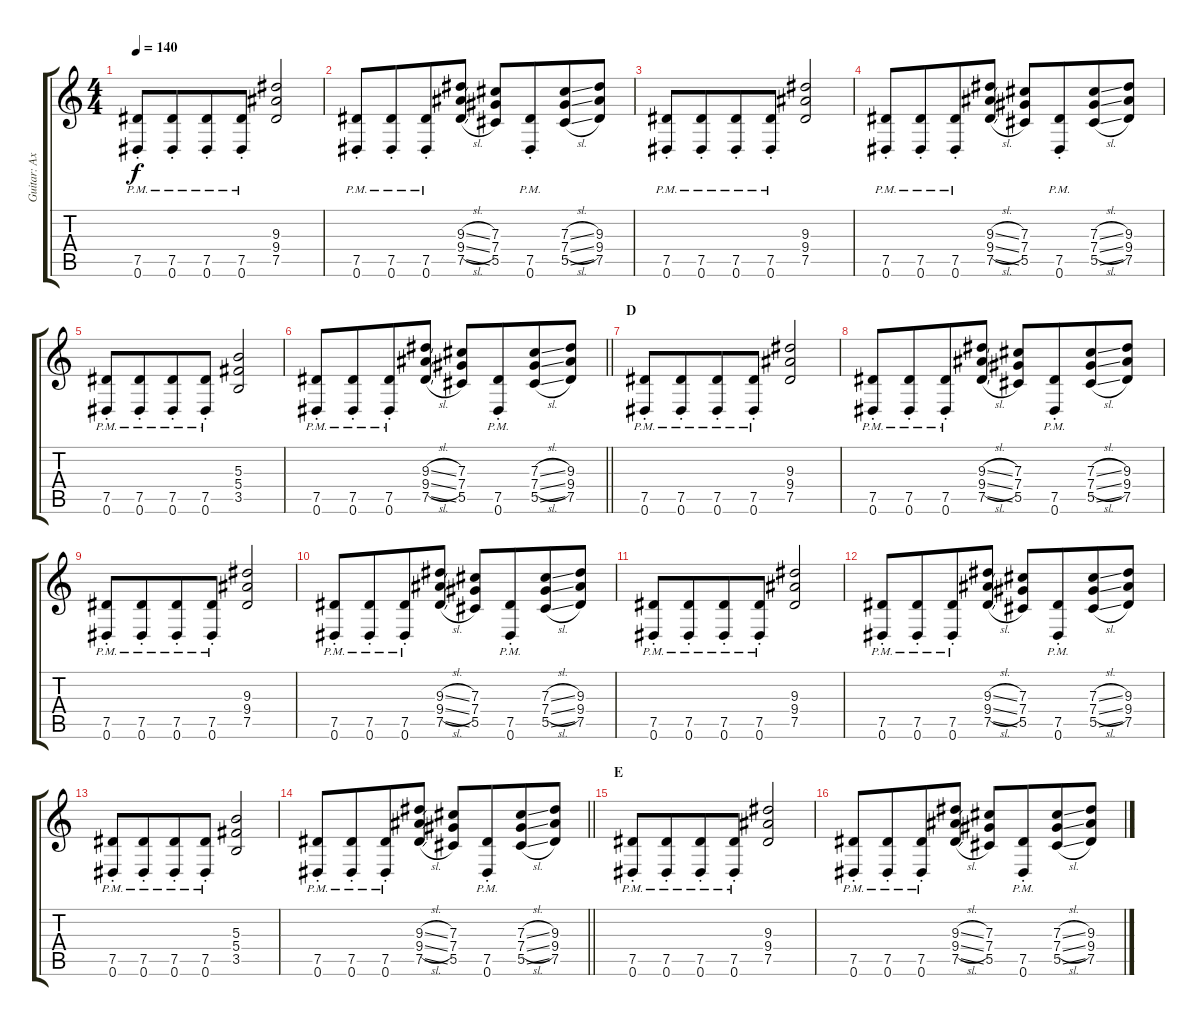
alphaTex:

\track ("Guitar: Axel" "Guitar: Ax") {instrument distortionguitar}
\staff {score tabs}
\tuning (Eb4 Bb3 Gb3 Db3 Ab2 Eb2) {hide}
\ts (4 4)
\tempo 140
\clef g2
\ks c
(7.5{pm st} 0.6{pm}).8{dy f} (7.5{pm st} 0.6{pm}).8{beam merge} (7.5{pm st} 0.6{pm}).8 (7.5{pm st} 0.6{pm}).8 (9.3 9.4 7.5).2 |
(7.5{pm st} 0.6{pm}).8 (7.5{pm st} 0.6{pm}).8{beam merge} (7.5{pm st} 0.6{pm}).8 (9.3{sl} 9.4{sl} 7.5{sl}).8 (7.3 7.4 5.5).8{beam merge} (7.5{pm st} 0.6{pm}).8{beam merge} (7.3{sl} 7.4{sl} 5.5{sl}).8 (9.3 9.4 7.5).8 |
(7.5{pm st} 0.6{pm}).8 (7.5{pm st} 0.6{pm}).8{beam merge} (7.5{pm st} 0.6{pm}).8 (7.5{pm st} 0.6{pm}).8 (9.3 9.4 7.5).2 |
(7.5{pm st} 0.6{pm}).8 (7.5{pm st} 0.6{pm}).8{beam merge} (7.5{pm st} 0.6{pm}).8 (9.3{sl} 9.4{sl} 7.5{sl}).8 (7.3 7.4 5.5).8{beam merge} (7.5{pm st} 0.6{pm}).8{beam merge} (7.3{sl} 7.4{sl} 5.5{sl}).8 (9.3 9.4 7.5).8 |
(7.5{pm st} 0.6{pm}).8 (7.5{pm st} 0.6{pm}).8{beam merge} (7.5{pm st} 0.6{pm}).8 (7.5{pm st} 0.6{pm}).8 (5.3 5.4 3.5).2 |
\barLineRight lightlight
(7.5{pm st} 0.6{pm}).8 (7.5{pm st} 0.6{pm}).8{beam merge} (7.5{pm st} 0.6{pm}).8 (9.3{sl} 9.4{sl} 7.5{sl}).8 (7.3 7.4 5.5).8{beam merge} (7.5{pm st} 0.6{pm}).8{beam merge} (7.3{sl} 7.4{sl} 5.5{sl}).8 (9.3 9.4 7.5).8 |
\section ("" "D")
(7.5{pm st} 0.6{pm}).8 (7.5{pm st} 0.6{pm}).8{beam merge} (7.5{pm st} 0.6{pm}).8 (7.5{pm st} 0.6{pm}).8 (9.3 9.4 7.5).2 |
(7.5{pm st} 0.6{pm}).8 (7.5{pm st} 0.6{pm}).8{beam merge} (7.5{pm st} 0.6{pm}).8 (9.3{sl} 9.4{sl} 7.5{sl}).8 (7.3 7.4 5.5).8{beam merge} (7.5{pm st} 0.6{pm}).8{beam merge} (7.3{sl} 7.4{sl} 5.5{sl}).8 (9.3 9.4 7.5).8 |
(7.5{pm st} 0.6{pm}).8 (7.5{pm st} 0.6{pm}).8{beam merge} (7.5{pm st} 0.6{pm}).8 (7.5{pm st} 0.6{pm}).8 (9.3 9.4 7.5).2 |
(7.5{pm st} 0.6{pm}).8 (7.5{pm st} 0.6{pm}).8{beam merge} (7.5{pm st} 0.6{pm}).8 (9.3{sl} 9.4{sl} 7.5{sl}).8 (7.3 7.4 5.5).8{beam merge} (7.5{pm st} 0.6{pm}).8{beam merge} (7.3{sl} 7.4{sl} 5.5{sl}).8 (9.3 9.4 7.5).8 |
(7.5{pm st} 0.6{pm}).8 (7.5{pm st} 0.6{pm}).8{beam merge} (7.5{pm st} 0.6{pm}).8 (7.5{pm st} 0.6{pm}).8 (9.3 9.4 7.5).2 |
(7.5{pm st} 0.6{pm}).8 (7.5{pm st} 0.6{pm}).8{beam merge} (7.5{pm st} 0.6{pm}).8 (9.3{sl} 9.4{sl} 7.5{sl}).8 (7.3 7.4 5.5).8{beam merge} (7.5{pm st} 0.6{pm}).8{beam merge} (7.3{sl} 7.4{sl} 5.5{sl}).8 (9.3 9.4 7.5).8 |
(7.5{pm st} 0.6{pm}).8 (7.5{pm st} 0.6{pm}).8{beam merge} (7.5{pm st} 0.6{pm}).8 (7.5{pm st} 0.6{pm}).8 (5.3 5.4 3.5).2 |
\barLineRight lightlight
(7.5{pm st} 0.6{pm}).8 (7.5{pm st} 0.6{pm}).8{beam merge} (7.5{pm st} 0.6{pm}).8 (9.3{sl} 9.4{sl} 7.5{sl}).8 (7.3 7.4 5.5).8{beam merge} (7.5{pm st} 0.6{pm}).8{beam merge} (7.3{sl} 7.4{sl} 5.5{sl}).8 (9.3 9.4 7.5).8 |
\section ("" "E")
(7.5{pm st} 0.6{pm}).8 (7.5{pm st} 0.6{pm}).8{beam merge} (7.5{pm st} 0.6{pm}).8 (7.5{pm st} 0.6{pm}).8 (9.3 9.4 7.5).2 |
(7.5{pm st} 0.6{pm}).8 (7.5{pm st} 0.6{pm}).8{beam merge} (7.5{pm st} 0.6{pm}).8 (9.3{sl} 9.4{sl} 7.5{sl}).8 (7.3 7.4 5.5).8{beam merge} (7.5{pm st} 0.6{pm}).8{beam merge} (7.3{sl} 7.4{sl} 5.5{sl}).8 (9.3 9.4 7.5).8
